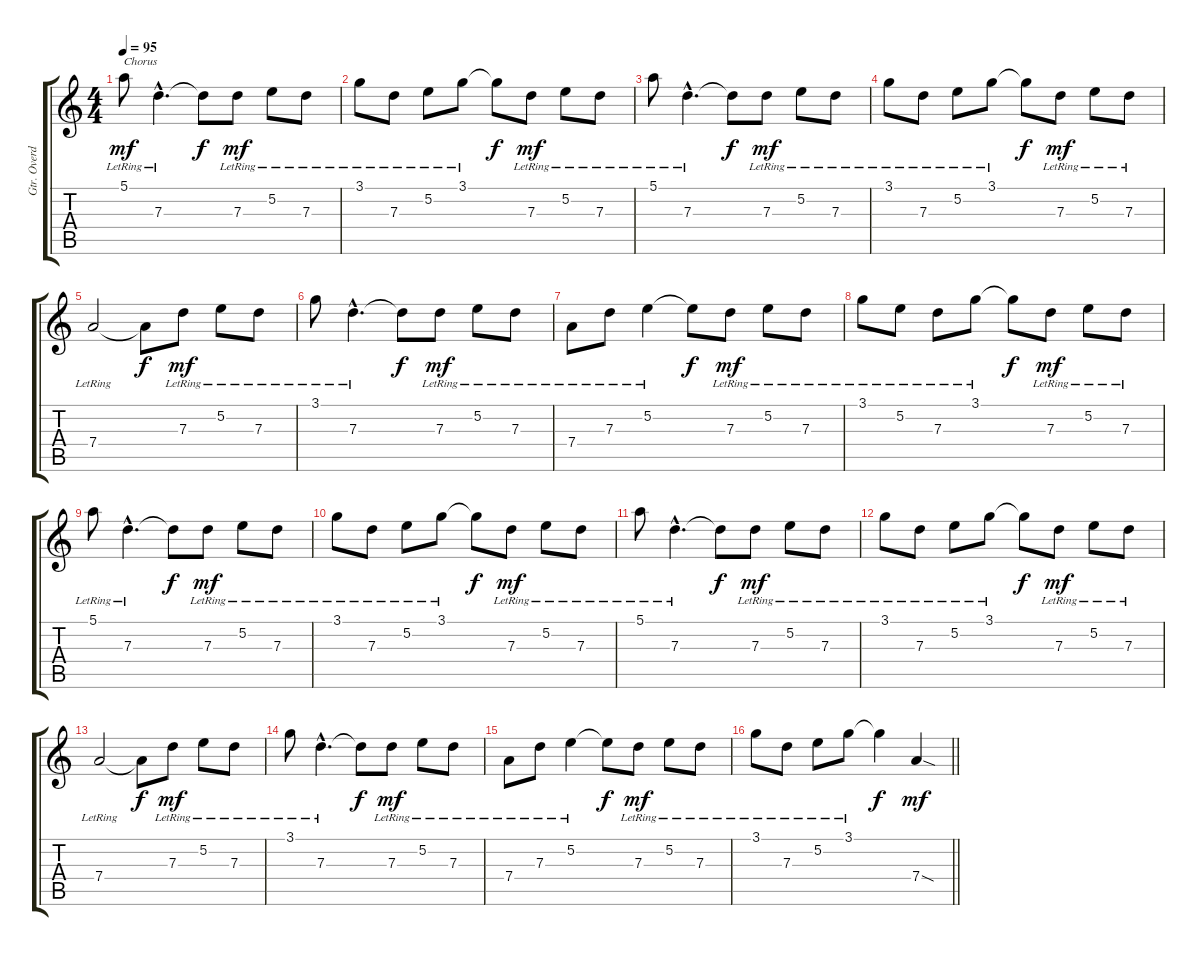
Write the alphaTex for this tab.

\track ("Gtr. Overdub 1 | Dist." "Gtr. Overd") {instrument distortionguitar}
\staff {score tabs}
\tuning (E4 B3 G3 D3 A2 D2) {hide}
\ts (4 4)
\tempo 95
\clef g2
\ks c
5.1{lr}.8{txt "Chorus" dy mf} 7.3{hac lr}.4{d} 7.3{t}.8{dy f} 7.3{lr}.8{dy mf} 5.2{lr}.8 7.3{lr}.8 |
3.1{lr}.8 7.3{lr}.8 5.2{lr}.8 3.1{lr}.8 3.1{t}.8{dy f} 7.3{lr}.8{dy mf} 5.2{lr}.8 7.3{lr}.8 |
5.1{lr}.8 7.3{hac lr}.4{d} 7.3{t}.8{dy f} 7.3{lr}.8{dy mf} 5.2{lr}.8 7.3{lr}.8 |
3.1{lr}.8 7.3{lr}.8 5.2{lr}.8 3.1{lr}.8 3.1{t}.8{dy f} 7.3{lr}.8{dy mf} 5.2{lr}.8 7.3{lr}.8 |
7.4{lr}.2 7.4{t}.8{dy f} 7.3{lr}.8{dy mf} 5.2{lr}.8 7.3{lr}.8 |
3.1{lr}.8 7.3{hac lr}.4{d} 7.3{t}.8{dy f} 7.3{lr}.8{dy mf} 5.2{lr}.8 7.3{lr}.8 |
7.4{lr}.8 7.3{lr}.8 5.2{lr}.4 5.2{t}.8{dy f} 7.3{lr}.8{dy mf} 5.2{lr}.8 7.3{lr}.8 |
3.1{lr}.8 5.2{lr}.8 7.3{lr}.8 3.1{lr}.8 3.1{t}.8{dy f} 7.3{lr}.8{dy mf} 5.2{lr}.8 7.3{lr}.8 |
5.1{lr}.8 7.3{hac lr}.4{d} 7.3{t}.8{dy f} 7.3{lr}.8{dy mf} 5.2{lr}.8 7.3{lr}.8 |
3.1{lr}.8 7.3{lr}.8 5.2{lr}.8 3.1{lr}.8 3.1{t}.8{dy f} 7.3{lr}.8{dy mf} 5.2{lr}.8 7.3{lr}.8 |
5.1{lr}.8 7.3{hac lr}.4{d} 7.3{t}.8{dy f} 7.3{lr}.8{dy mf} 5.2{lr}.8 7.3{lr}.8 |
3.1{lr}.8 7.3{lr}.8 5.2{lr}.8 3.1{lr}.8 3.1{t}.8{dy f} 7.3{lr}.8{dy mf} 5.2{lr}.8 7.3{lr}.8 |
7.4{lr}.2 7.4{t}.8{dy f} 7.3{lr}.8{dy mf} 5.2{lr}.8 7.3{lr}.8 |
3.1{lr}.8 7.3{hac lr}.4{d} 7.3{t}.8{dy f} 7.3{lr}.8{dy mf} 5.2{lr}.8 7.3{lr}.8 |
7.4{lr}.8 7.3{lr}.8 5.2{lr}.4 5.2{t}.8{dy f} 7.3{lr}.8{dy mf} 5.2{lr}.8 7.3{lr}.8 |
\barLineRight lightlight
3.1{lr}.8 7.3{lr}.8 5.2{lr}.8 3.1{lr}.8 3.1{t}.4{dy f} 7.4{sod}.4{dy mf}
